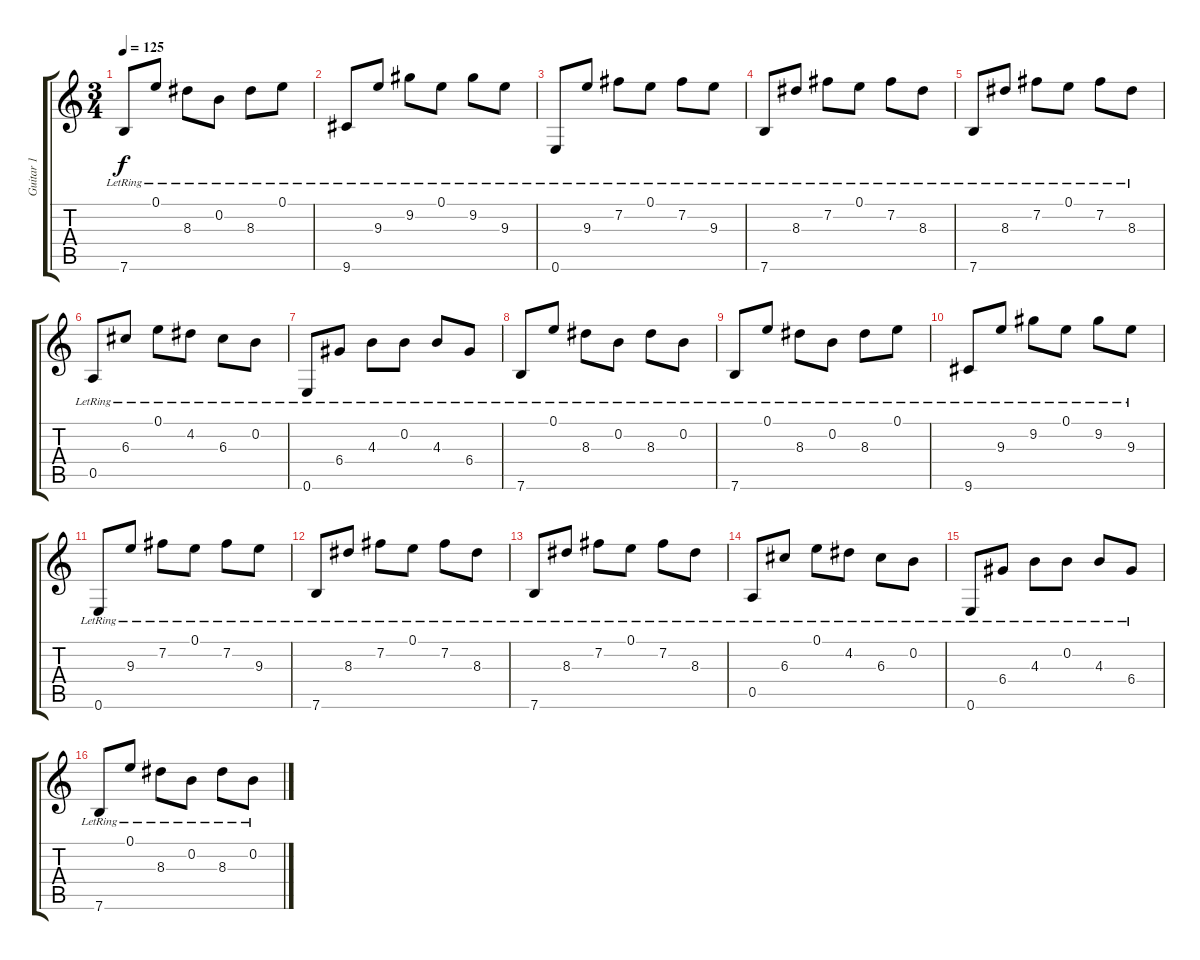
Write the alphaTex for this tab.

\track ("Guitar 1" "Guitar 1") {instrument electricguitarjazz}
\staff {score tabs}
\tuning (E4 B3 G3 D3 A2 E2) {hide}
\ts (3 4)
\tempo 125
\clef g2
\ks c
7.6{lr}.8{dy f} 0.1{lr}.8 8.3{lr}.8 0.2{lr}.8 8.3{lr}.8 0.1{lr}.8 |
9.6{lr}.8 9.3{lr}.8 9.2{lr}.8 0.1{lr}.8 9.2{lr}.8 9.3{lr}.8 |
0.6{lr}.8 9.3{lr}.8 7.2{lr}.8 0.1{lr}.8 7.2{lr}.8 9.3{lr}.8 |
7.6{lr}.8 8.3{lr}.8 7.2{lr}.8 0.1{lr}.8 7.2{lr}.8 8.3{lr}.8 |
7.6{lr}.8 8.3{lr}.8 7.2{lr}.8 0.1{lr}.8 7.2{lr}.8 8.3{lr}.8 |
0.5{lr}.8 6.3{lr}.8 0.1{lr}.8 4.2{lr}.8 6.3{lr}.8 0.2{lr}.8 |
0.6{lr}.8 6.4{lr}.8 4.3{lr}.8 0.2{lr}.8 4.3{lr}.8 6.4{lr}.8 |
7.6{lr}.8 0.1{lr}.8 8.3{lr}.8 0.2{lr}.8 8.3{lr}.8 0.2{lr}.8 |
7.6{lr}.8 0.1{lr}.8 8.3{lr}.8 0.2{lr}.8 8.3{lr}.8 0.1{lr}.8 |
9.6{lr}.8 9.3{lr}.8 9.2{lr}.8 0.1{lr}.8 9.2{lr}.8 9.3{lr}.8 |
0.6{lr}.8 9.3{lr}.8 7.2{lr}.8 0.1{lr}.8 7.2{lr}.8 9.3{lr}.8 |
7.6{lr}.8 8.3{lr}.8 7.2{lr}.8 0.1{lr}.8 7.2{lr}.8 8.3{lr}.8 |
7.6{lr}.8 8.3{lr}.8 7.2{lr}.8 0.1{lr}.8 7.2{lr}.8 8.3{lr}.8 |
0.5{lr}.8 6.3{lr}.8 0.1{lr}.8 4.2{lr}.8 6.3{lr}.8 0.2{lr}.8 |
0.6{lr}.8 6.4{lr}.8 4.3{lr}.8 0.2{lr}.8 4.3{lr}.8 6.4{lr}.8 |
7.6{lr}.8 0.1{lr}.8 8.3{lr}.8 0.2{lr}.8 8.3{lr}.8 0.2{lr}.8
